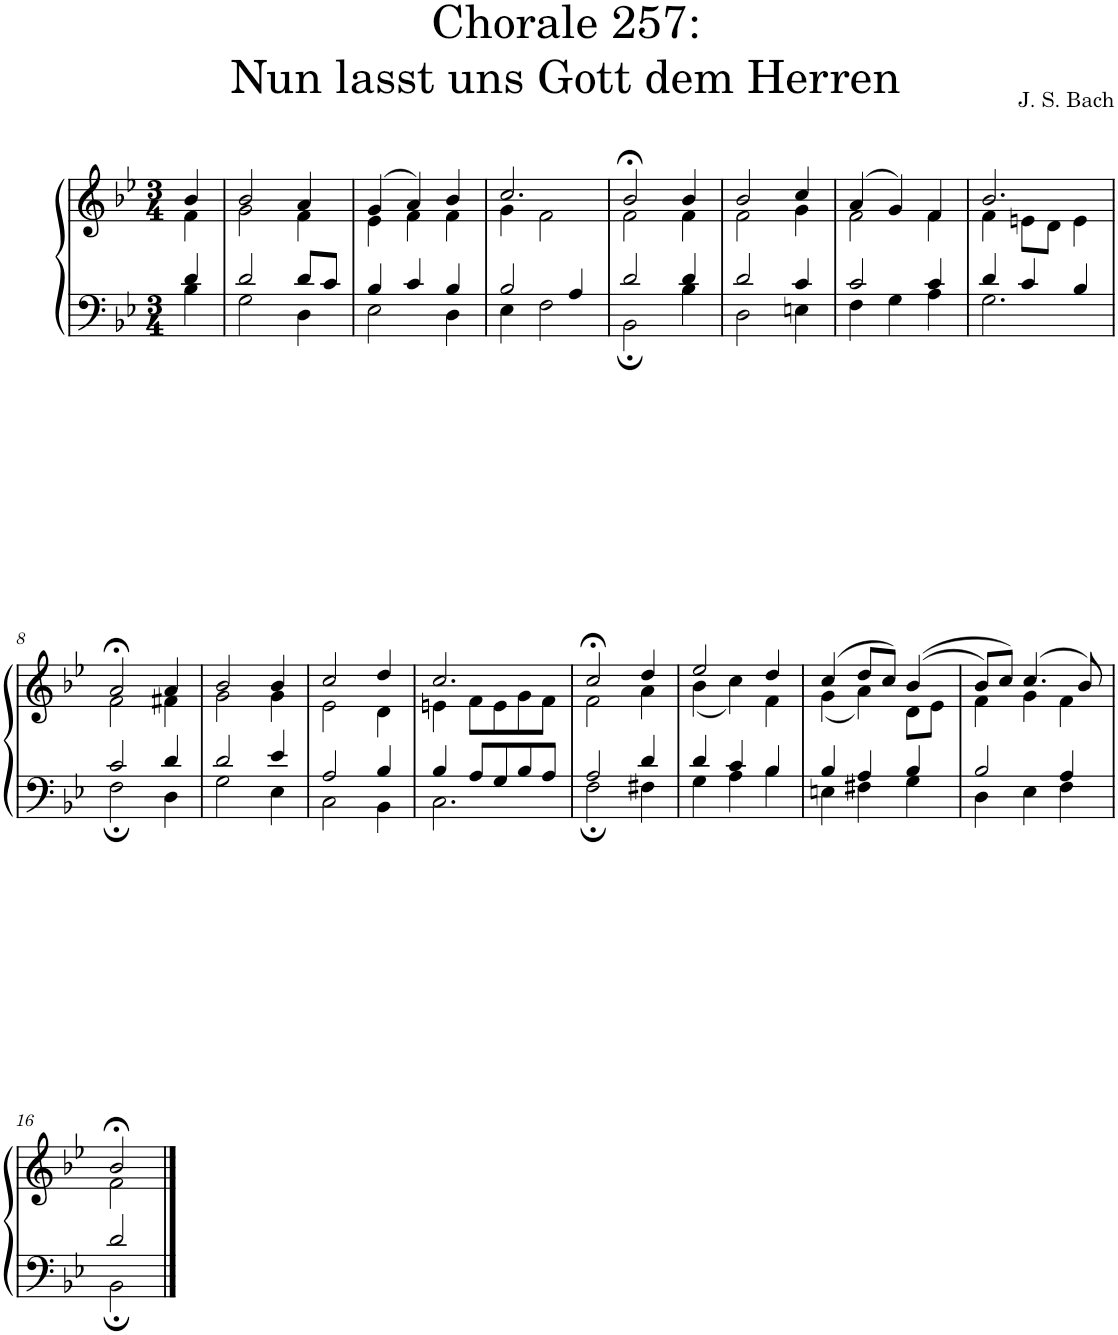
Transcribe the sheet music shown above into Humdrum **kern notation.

**kern	**kern
*part1	*part1
*staff2	*staff1
*I"S,A	*
*clefF4	*clefG2
*k[b-e-]	*k[b-e-]
*M3/4	*M3/4
=	=
*^	*^
4d/	4B-\	4b-/	4f\
=1	=1	=1	=1
2d/	2G\	2b-/	2g\
8d/L	4D\	4a/	4f\
8c/J	.	.	.
=2	=2	=2	=2
4B-/	2E-\	(>4g/	4e-\
4c/	.	4a/)	4f\
4B-/	4D\	4b-/	4f\
=3	=3	=3	=3
2B-/	4E-\	2.cc/	4g\
.	2F\	.	2f\
4A/	.	.	.
=4	=4	=4	=4
2d/	2BB-;\	2b-;</	2f\
4d/	4B-\	4b-/	4f\
=5	=5	=5	=5
2d/	2D\	2b-/	2f\
4c/	4En\	4cc/	4g\
=6	=6	=6	=6
2c/	4F\	(>4a/	2f\
.	4G\	4g/)	.
4c/	4A\	4f/	4f\
=7	=7	=7	=7
4d/	2.G\	2.b-/	4f\
4c/	.	.	8en\L
.	.	.	8d\J
4B-/	.	.	4e\
!!LO:LB:g=z	!!
=8	=8	=8	=8
2c/	2F;\	2a;</	2f\
4d/	4D\	4a/	4f#X\
=9	=9	=9	=9
2d/	2G\	2b-/	2g\
4e-/	4E-\	4b-/	4g\
=10	=10	=10	=10
2A/	2C\	2cc/	2e-\
4B-/	4BB-\	4dd/	4d\
=11	=11	=11	=11
4B-/	2.C\	2.cc/	4en\
8A/L	.	.	8f\L
8G/	.	.	8e\
8B-/	.	.	8g\
8A/J	.	.	8f\J
=12	=12	=12	=12
2A/	2F;\	2cc;</	2f\
4d/	4F#X\	4dd/	4a\
=13	=13	=13	=13
4d/	4G\	2ee-/	(<4b-\
4c/	4A\	.	4cc\)
4B-/	4B-\	4dd/	4f\
=14	=14	=14	=14
4B-/	4En\	(>4cc/	(<4g\
4A/	4F#X\	8dd/L	4a\)
.	.	8cc/J)	.
4B-/	4G\	(>(>4b-/	8d\L
.	.	.	8e-\J
=15	=15	=15	=15
2B-/	4D\	8b-/L)	4f\
.	.	8cc/J)	.
.	4E-\	(>4.cc/	4g\
4A/	4F\	.	4f\
.	.	8b-/)	.
!!LO:LB:g=z	!!
=16	=16	=16	=16
2d/	2BB-;\	2b-;</	2f\
*v	*v	*	*
*	*v	*v
==	==
*-	*-
